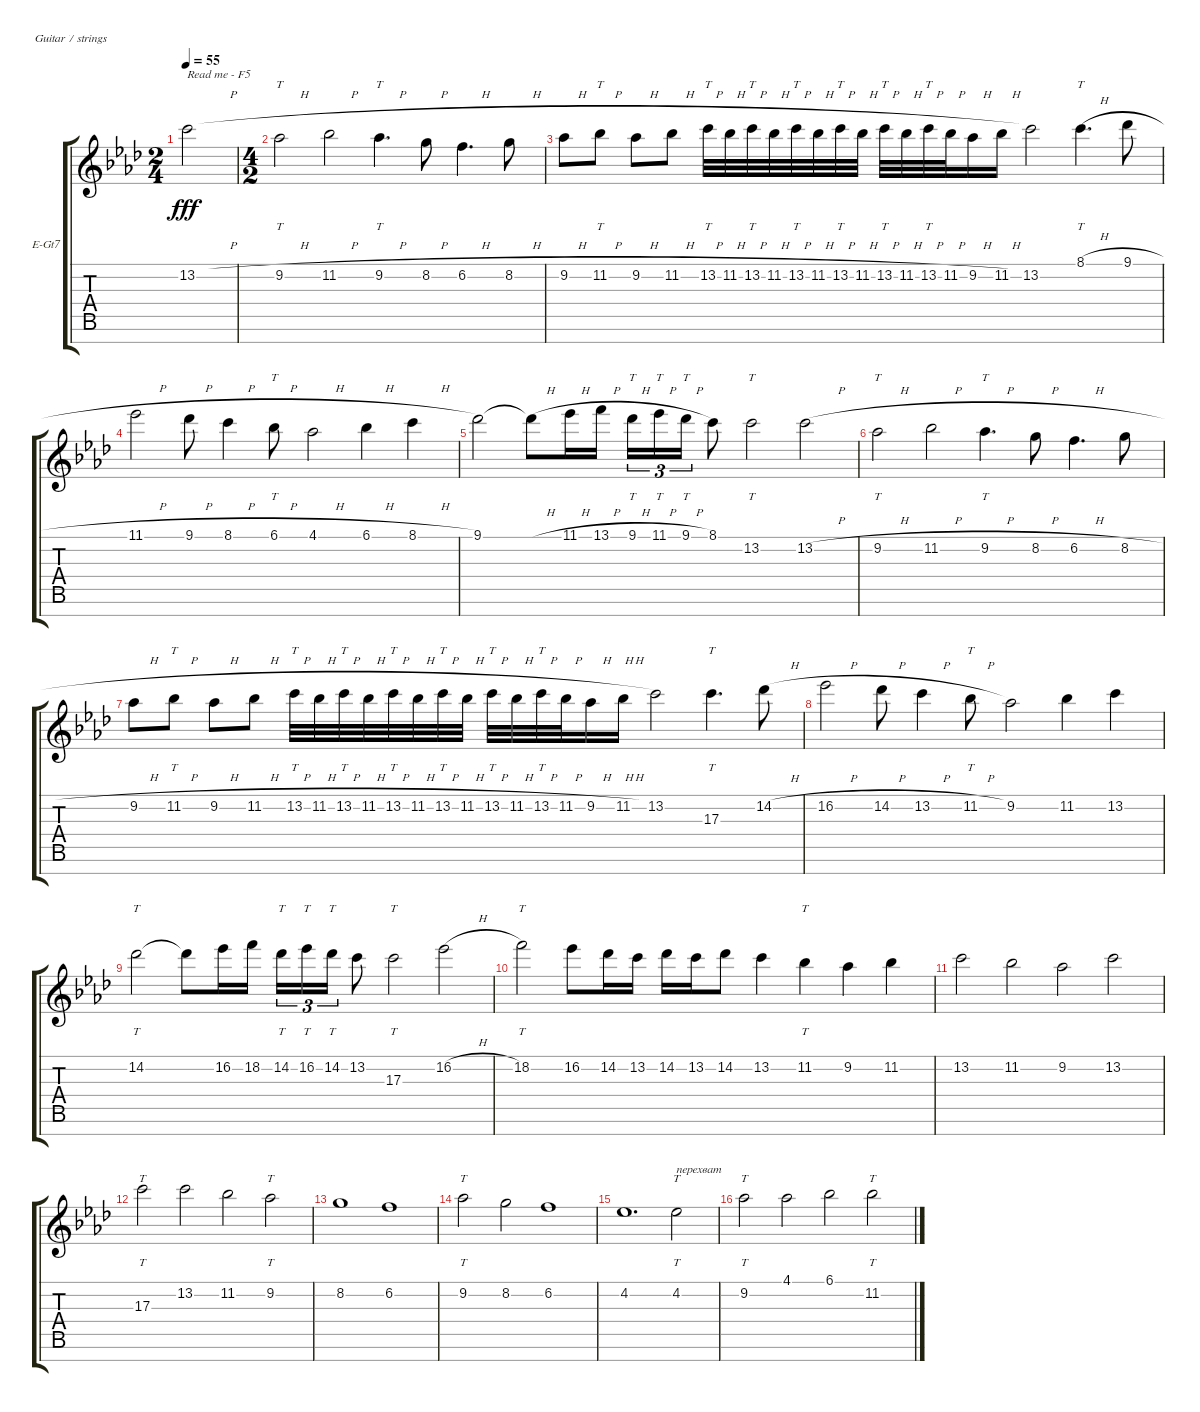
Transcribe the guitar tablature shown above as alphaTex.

\defaultSystemsLayout 4
\bracketExtendMode groupsimilarinstruments
\firstSystemTrackNameOrientation horizontal
\otherSystemsTrackNameOrientation horizontal
\track ("Guitar 1" "E-Gt7") {instrument distortionguitar}
\staff {score tabs}
\tuning (E4 B3 G3 D3 A2 E2 B1)
\ts (2 4)
\tempo 55
\clef g2
\ks fminor
13.2{h}.2{txt "Read me - F5" dy fff instrument distortionguitar} |
\ts (4 2)
9.2{h}.2{tt} 11.2{h}.2 9.2{h}.4{tt d} 8.2{h}.8 6.2{h}.4{d} 8.2{h}.8 |
9.2{h}.8 11.2{h}.8{tt} 9.2{h}.8 11.2{h}.8 13.2{h}.32{tt} 11.2{h}.32 13.2{h}.32{tt} 11.2{h}.32 13.2{h}.32{tt} 11.2{h}.32 13.2{h}.32{tt} 11.2{h}.32 13.2{h}.32{tt} 11.2{h}.32 13.2{h}.32{tt} 11.2{h}.32 9.2{h}.16 11.2{h}.16 13.2.2 8.1{h}.4{tt d} 9.1{h}.8 |
11.1{h}.2 9.1{h}.8 8.1{h}.4 6.1{h}.8{tt} 4.1{h}.2 6.1{h}.4 8.1{h}.4 |
9.1.2 9.1{h t}.8 11.1{h}.16 13.1{h}.16 9.1{h}.16{tt tu (3 2)} 11.1{h}.16{tt tu (3 2)} 9.1{h}.16{tt tu (3 2)} 8.1.8 13.2.2{tt} 13.2{h}.2 |
9.2{h}.2{tt} 11.2{h}.2 9.2{h}.4{tt d} 8.2{h}.8 6.2{h}.4{d} 8.2{h}.8 |
9.2{h}.8 11.2{h}.8{tt} 9.2{h}.8 11.2{h}.8 13.2{h}.32{tt} 11.2{h}.32 13.2{h}.32{tt} 11.2{h}.32 13.2{h}.32{tt} 11.2{h}.32 13.2{h}.32{tt} 11.2{h}.32 13.2{h}.32{tt} 11.2{h}.32 13.2{h}.32{tt} 11.2{h}.32 9.2{h}.16 11.2{h}.16 13.2.2 17.3.4{tt d} 14.2{h}.8 |
16.2{h}.2 14.2{h}.8 13.2{h}.4 11.2{h}.8{tt} 9.2.2 11.2.4 13.2.4 |
14.2.2{tt} 14.2{t}.8 16.2.16 18.2.16 14.2.16{tt tu (3 2)} 16.2.16{tt tu (3 2)} 14.2.16{tt tu (3 2)} 13.2.8 17.3.2{tt} 16.2{h}.2 |
18.2.2{tt} 16.2.8 14.2.16 13.2.16 14.2.16 13.2.16 14.2.8 13.2.4 11.2.4{tt} 9.2.4 11.2.4 |
13.2.2 11.2.2 9.2.2 13.2.2 |
17.3.2{tt} 13.2.2 11.2.2 9.2.2{tt} |
8.2.1 6.2.1 |
9.2.2{tt} 8.2.2 6.2.1 |
4.2.1{d} 4.2.2{tt txt "перехват"} |
9.2.2{tt} 4.1.2 6.1.2 11.2.2{tt}
